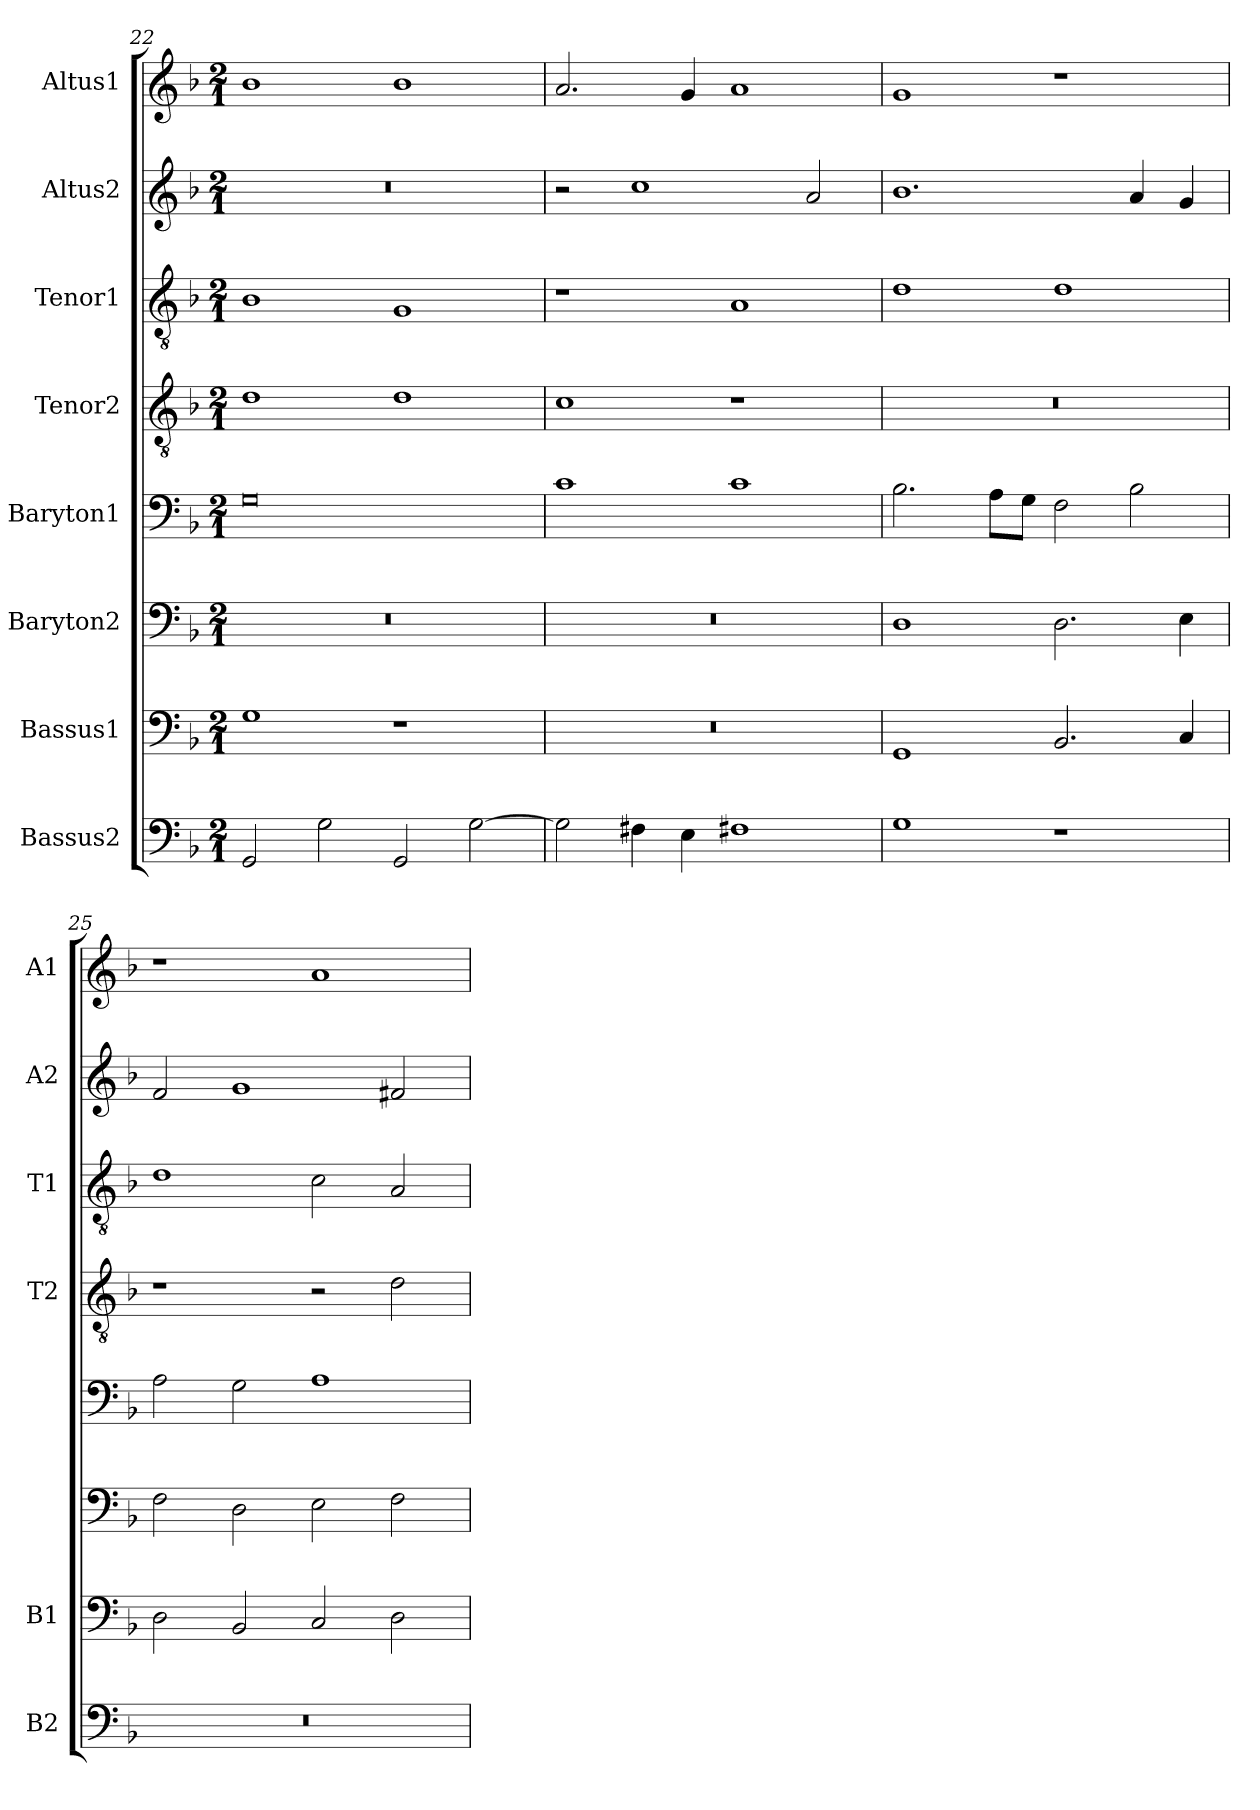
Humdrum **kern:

**kern	**kern	**kern	**kern	**kern	**kern	**kern	**kern
*part8	*part7	*part6	*part5	*part4	*part3	*part2	*part1
*staff8	*staff7	*staff6	*staff5	*staff4	*staff3	*staff2	*staff1
*I"Bassus2	*I"Bassus1	*I"Baryton2	*I"Baryton1	*I"Tenor2	*I"Tenor1	*I"Altus2	*I"Altus1
*I'B2	*I'B1	*	*	*I'T2	*I'T1	*I'A2	*I'A1
*clefF4	*clefF4	*clefF4	*clefF4	*clefGv2	*clefGv2	*clefG2	*clefG2
*k[b-]	*k[b-]	*k[b-]	*k[b-]	*k[b-]	*k[b-]	*k[b-]	*k[b-]
*d:	*d:	*d:	*d:	*d:	*d:	*d:	*d:
*M2/1	*M2/1	*M2/1	*M2/1	*M2/1	*M2/1	*M2/1	*M2/1
=22	=22	=22	=22	=22	=22	=22	=22
2GG	1G	0r	0G	1d	1B-	0r	1b-
2G	.	.	.	.	.	.	.
2GG	1r	.	.	1d	1G	.	1b-
[2G	.	.	.	.	.	.	.
=23	=23	=23	=23	=23	=23	=23	=23
2G]	0r	0r	1c	1c	1r	2r	2.a
4F#X	.	.	.	.	.	1cc	.
4E	.	.	.	.	.	.	4g
1F#X	.	.	1c	1r	1A	.	1a
.	.	.	.	.	.	2a	.
=24	=24	=24	=24	=24	=24	=24	=24
1G	1GG	1D	2.B-	0r	1d	1.b-	1g
.	.	.	8AL	.	.	.	.
.	.	.	8GJ	.	.	.	.
1r	2.BB-	2.D	2F	.	1d	.	1r
.	.	.	2B-	.	.	4a	.
.	4C	4E	.	.	.	4g	.
=25	=25	=25	=25	=25	=25	=25	=25
0r	2D	2F	2A	1r	1d	2f	1r
.	2BB-	2D	2G	.	.	1g	.
.	2C	2E	1A	2r	2c	.	1a
.	2D	2F	.	2d	2A	2f#X	.
=	=	=	=	=	=	=	=
*-	*-	*-	*-	*-	*-	*-	*-
